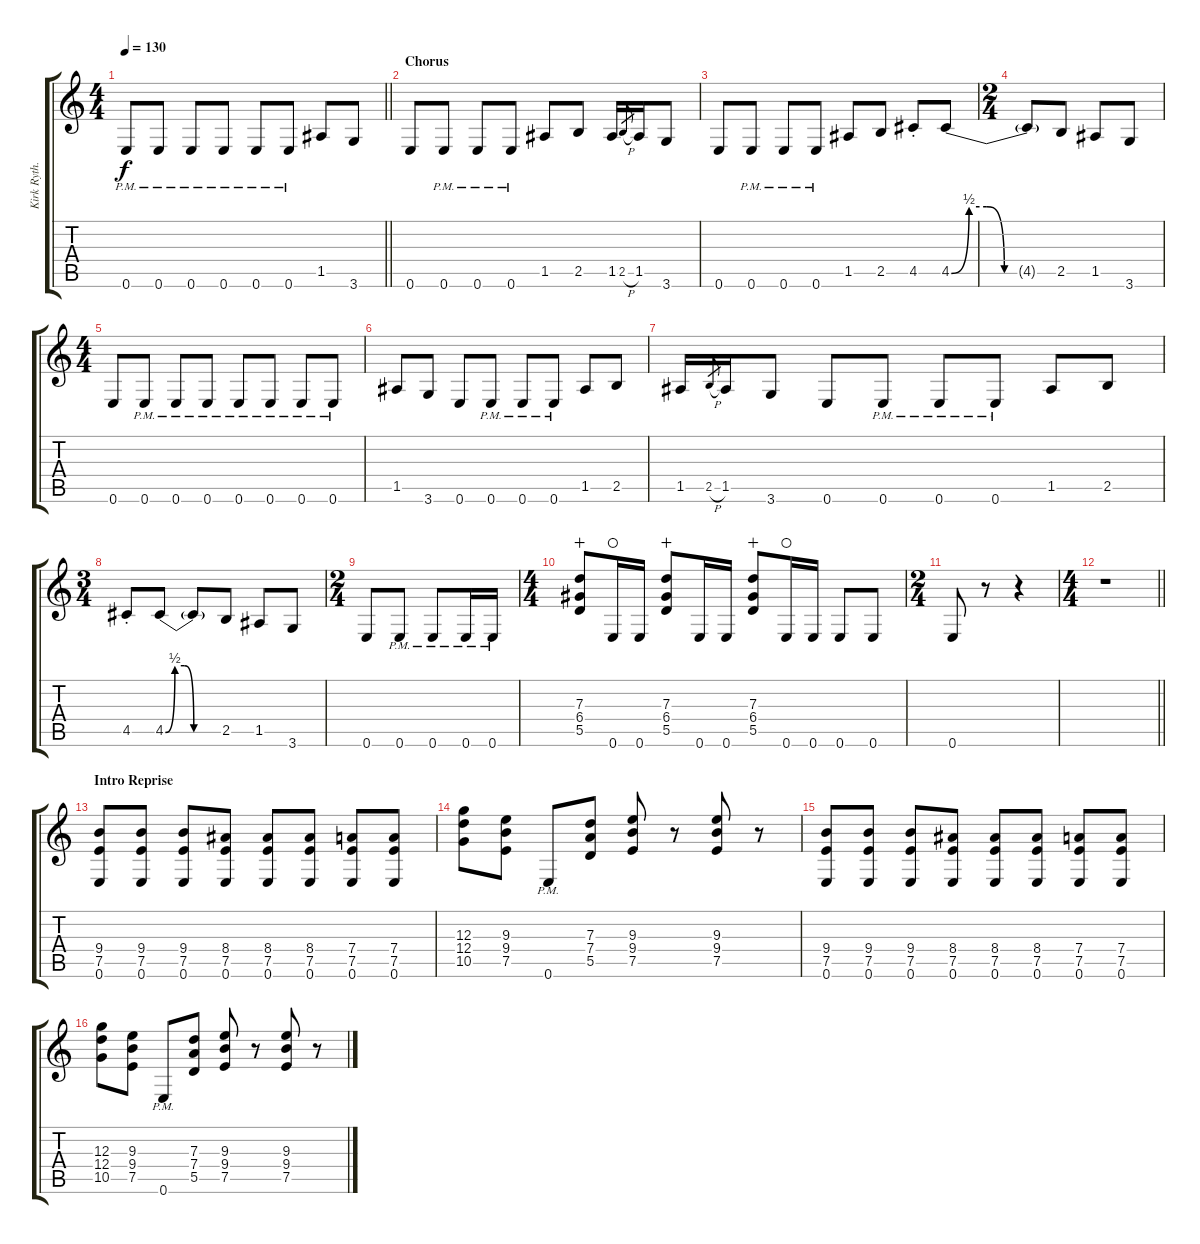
\track ("Kirk Ryth." "Kirk Ryth.") {instrument distortionguitar}
\staff {score tabs}
\tuning (E4 B3 G3 D3 A2 E2) {hide}
\ts (4 4)
\tempo 130
\clef g2
\barLineRight lightlight
\ks c
0.6{pm}.8{dy f} 0.6{pm}.8 0.6{pm}.8 0.6{pm}.8 0.6{pm}.8 0.6{pm}.8 1.5.8 3.6.8 |
\section ("" "Chorus")
0.6.8 0.6{pm}.8 0.6{pm}.8 0.6{pm}.8 1.5.8 2.5.8 1.5.16 2.5{h}.8{gr} 1.5.16 3.6.8 |
0.6.8 0.6{pm}.8 0.6{pm}.8 0.6{pm}.8 1.5.8 2.5.8 4.5{st}.8 4.5{be (custom 0 0 10 2 20 2 30 0 60 0)}.8 |
\ts (2 4)
4.5{t}.8 2.5.8 1.5.8 3.6.8 |
\ts (4 4)
0.6.8 0.6{pm}.8 0.6{pm}.8 0.6{pm}.8 0.6{pm}.8 0.6{pm}.8 0.6{pm}.8 0.6{pm}.8 |
1.5.8 3.6.8 0.6.8 0.6{pm}.8 0.6{pm}.8 0.6{pm}.8 1.5.8 2.5.8 |
1.5.16 2.5{h}.8{gr} 1.5.16 3.6.8 0.6.8 0.6{pm}.8 0.6{pm}.8 0.6{pm}.8 1.5.8 2.5.8 |
\ts (3 4)
4.5{st}.8 4.5{be (custom 0 0 10 2 20 2 30 0 60 0)}.8 4.5{t}.8 2.5.8 1.5.8 3.6.8 |
\ts (2 4)
0.6.8 0.6{pm}.8 0.6{pm}.8 0.6{pm}.16 0.6{pm}.16 |
\ts (4 4)
(7.3 6.4 5.5).8{wahc} 0.6.16{waho} 0.6.16 (7.3 6.4 5.5).8{wahc} 0.6.16 0.6.16 (7.3 6.4 5.5).8{wahc} 0.6.16{waho} 0.6.16 0.6.8 0.6.8 |
\ts (2 4)
0.6.8 r.8 r.4 |
\ts (4 4)
\barLineRight lightlight
r.1 |
\section ("" "Intro Reprise")
(9.4 7.5 0.6).8 (9.4 7.5 0.6).8 (9.4 7.5 0.6).8 (8.4 7.5 0.6).8 (8.4 7.5 0.6).8 (8.4 7.5 0.6).8 (7.4 7.5 0.6).8 (7.4 7.5 0.6).8 |
(12.3 12.4 10.5).8 (9.3 9.4 7.5).8 0.6{pm}.8 (7.3 7.4 5.5).8 (9.3 9.4 7.5).8 r.8 (9.3 9.4 7.5).8 r.8 |
(9.4 7.5 0.6).8 (9.4 7.5 0.6).8 (9.4 7.5 0.6).8 (8.4 7.5 0.6).8 (8.4 7.5 0.6).8 (8.4 7.5 0.6).8 (7.4 7.5 0.6).8 (7.4 7.5 0.6).8 |
(12.3 12.4 10.5).8 (9.3 9.4 7.5).8 0.6{pm}.8 (7.3 7.4 5.5).8 (9.3 9.4 7.5).8 r.8 (9.3 9.4 7.5).8 r.8
